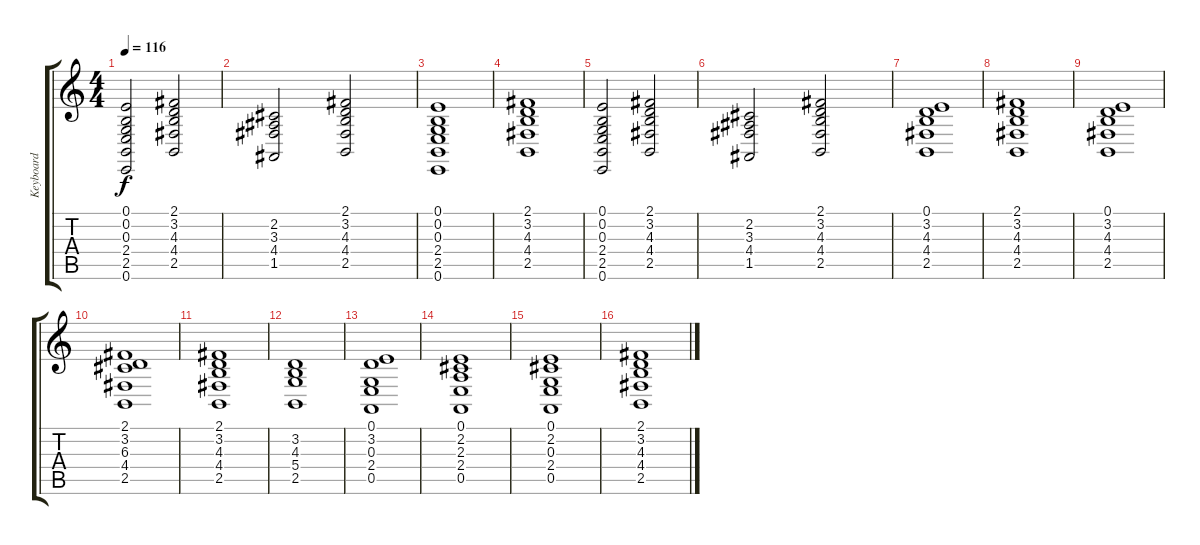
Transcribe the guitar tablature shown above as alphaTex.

\track ("Keyboard" "Keyboard") {instrument stringensemble1}
\staff {score tabs}
\tuning (E4 B3 G3 D3 A2 E2) {hide}
\ts (4 4)
\tempo 116
\clef g2
\ks c
(0.1 0.2 0.3 2.4 2.5 0.6).2{dy f} (2.1 3.2 4.3 4.4 2.5).2 |
(2.2 3.3 4.4 1.5).2 (2.1 3.2 4.3 4.4 2.5).2 |
(0.1 0.2 0.3 2.4 2.5 0.6).1 |
(2.1 3.2 4.3 4.4 2.5).1 |
(0.1 0.2 0.3 2.4 2.5 0.6).2 (2.1 3.2 4.3 4.4 2.5).2 |
(2.2 3.3 4.4 1.5).2 (2.1 3.2 4.3 4.4 2.5).2 |
(0.1 3.2 4.3 4.4 2.5).1 |
(2.1 3.2 4.3 4.4 2.5).1 |
(0.1 3.2 4.3 4.4 2.5).1 |
(2.1 3.2 6.3 4.4 2.5).1 |
(2.1 3.2 4.3 4.4 2.5).1 |
(3.2 4.3 5.4 2.5).1 |
(0.1 3.2 0.3 2.4 0.5).1 |
(0.1 2.2 2.3 2.4 0.5).1 |
(0.1 2.2 0.3 2.4 0.5).1 |
(2.1 3.2 4.3 4.4 2.5).1
